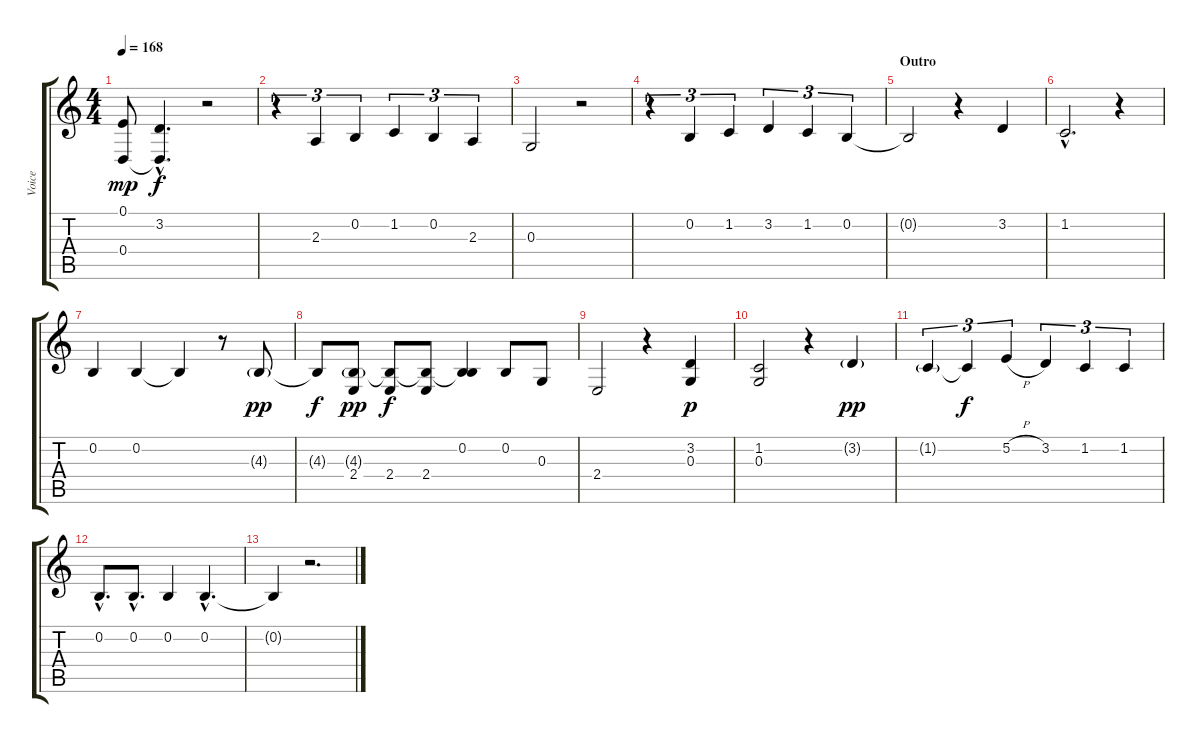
\track ("Voice" "Voice") {instrument clarinet}
\staff {score tabs}
\tuning (E4 B3 G3 D3 A2 E2) {hide}
\ts (4 4)
\tempo 168
\clef g2
\ks c
(0.1 0.4).8{dy mp} (3.2{hac} 0.4{hac t}).4{d dy f} r.2 |
r.4{tu (3 2)} 2.3.4{tu (3 2)} 0.2.4{tu (3 2)} 1.2.4{tu (3 2)} 0.2.4{tu (3 2)} 2.3.4{tu (3 2)} |
0.3.2 r.2 |
r.4{tu (3 2) volume 13} 0.2.4{tu (3 2)} 1.2.4{tu (3 2)} 3.2.4{tu (3 2)} 1.2.4{tu (3 2)} 0.2.4{tu (3 2)} |
\section ("" "Outro")
0.2{t}.2 r.4 3.2.4 |
1.2{hac}.2{d} r.4 |
0.2.4 0.2.4 0.2{t}.4 r.8 4.3{g}.8{dy pp} |
4.3{t}.8{dy f} (4.3{g} 2.4).8{dy pp} (4.3{t} 2.4).8{dy f} (4.3{t} 2.4).8 (0.2 4.3{t}).4 0.2.8 0.3.8 |
2.4.2 r.4 (3.2 0.3).4{dy p} |
(1.2 0.3).2 r.4 3.2{g}.4{dy pp} |
1.2{g}.4{tu (3 2)} 1.2{t}.4{tu (3 2) dy f} 5.2{h}.4{tu (3 2)} 3.2.4{tu (3 2)} 1.2.4{tu (3 2)} 1.2.4{tu (3 2)} |
0.2{hac}.8{d} 0.2{hac}.8{d} 0.2.4 0.2{hac}.4{d} |
0.2{t}.4 r.2{d}
